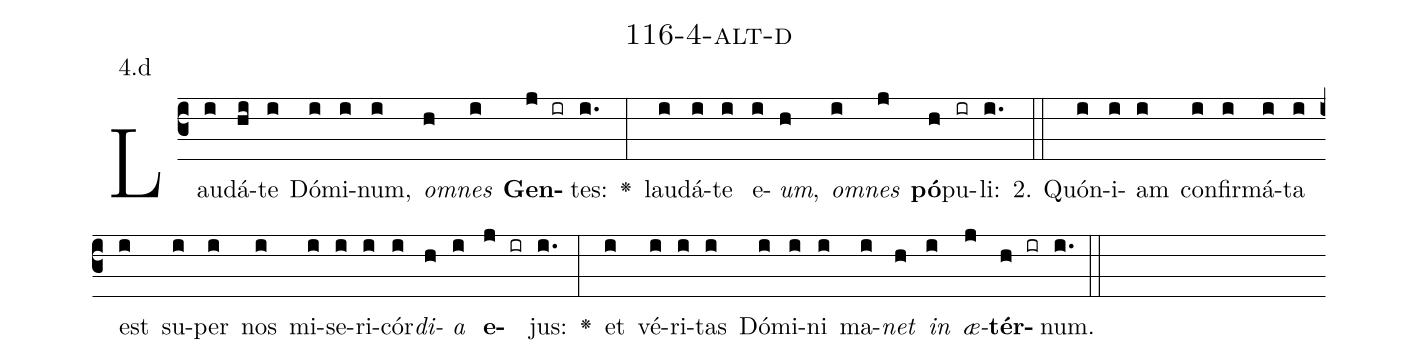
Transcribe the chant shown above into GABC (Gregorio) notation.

name: 116-4-alt-d;
annotation: 4.d;
%%
(c3)Lau(i)dá(hi)te(i) Dó(i)mi(i)num,(i) <i>om</i>(h)<i>nes</i>(i) <b>Gen</b>(j ir)tes:(i.) <v>\greheightstar</v>(:) lau(i)dá(i)te(i) e(i)<i>um</i>,(h) <i>om</i>(i)<i>nes</i>(j) <b>pó</b>(h)pu(ir)li:(i.) (::)
2. Quón(i)i(i)am(i) con(i)fir(i)má(i)ta(i) est(i) su(i)per(i) nos(i) mi(i)se(i)ri(i)cór(i)<i>di</i>(h)<i>a</i>(i) <b>e</b>(j ir)jus:(i.) <v>\greheightstar</v>(:) et(i) vé(i)ri(i)tas(i) Dó(i)mi(i)ni(i) ma(i)<i>net</i>(h) <i>in</i>(i) <i>æ</i>(j)<b>tér</b>(h ir)num.(i.) (::)
